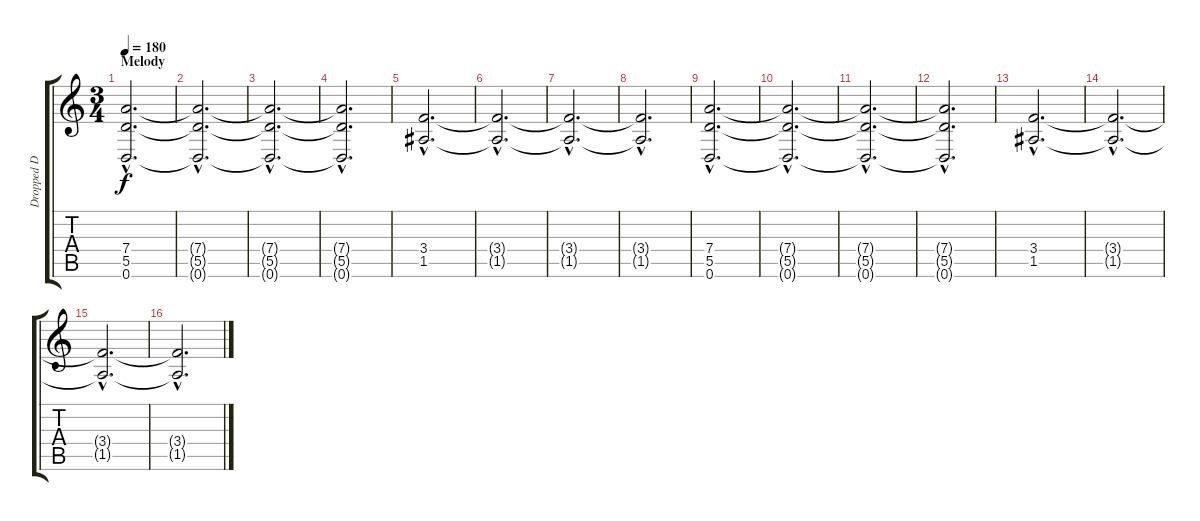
\track ("Dropped D - Dist" "Dropped D ") {instrument distortionguitar}
\staff {score tabs}
\tuning (E4 B3 G3 D3 A2 D2) {hide}
\ts (3 4)
\section ("" "Melody")
\tempo 180
\clef g2
\ks c
(7.4{hac} 5.5{hac} 0.6{hac}).2{d dy f} |
(7.4{hac t} 5.5{hac t} 0.6{hac t}).2{d} |
(7.4{hac t} 5.5{hac t} 0.6{hac t}).2{d} |
(7.4{hac t} 5.5{hac t} 0.6{hac t}).2{d} |
(3.4{hac} 1.5{hac}).2{d} |
(3.4{hac t} 1.5{hac t}).2{d} |
(3.4{hac t} 1.5{hac t}).2{d} |
(3.4{hac t} 1.5{hac t}).2{d} |
(7.4{hac} 5.5{hac} 0.6{hac}).2{d} |
(7.4{hac t} 5.5{hac t} 0.6{hac t}).2{d} |
(7.4{hac t} 5.5{hac t} 0.6{hac t}).2{d} |
(7.4{hac t} 5.5{hac t} 0.6{hac t}).2{d} |
(3.4{hac} 1.5{hac}).2{d} |
(3.4{hac t} 1.5{hac t}).2{d} |
(3.4{hac t} 1.5{hac t}).2{d} |
(3.4{hac t} 1.5{hac t}).2{d}
